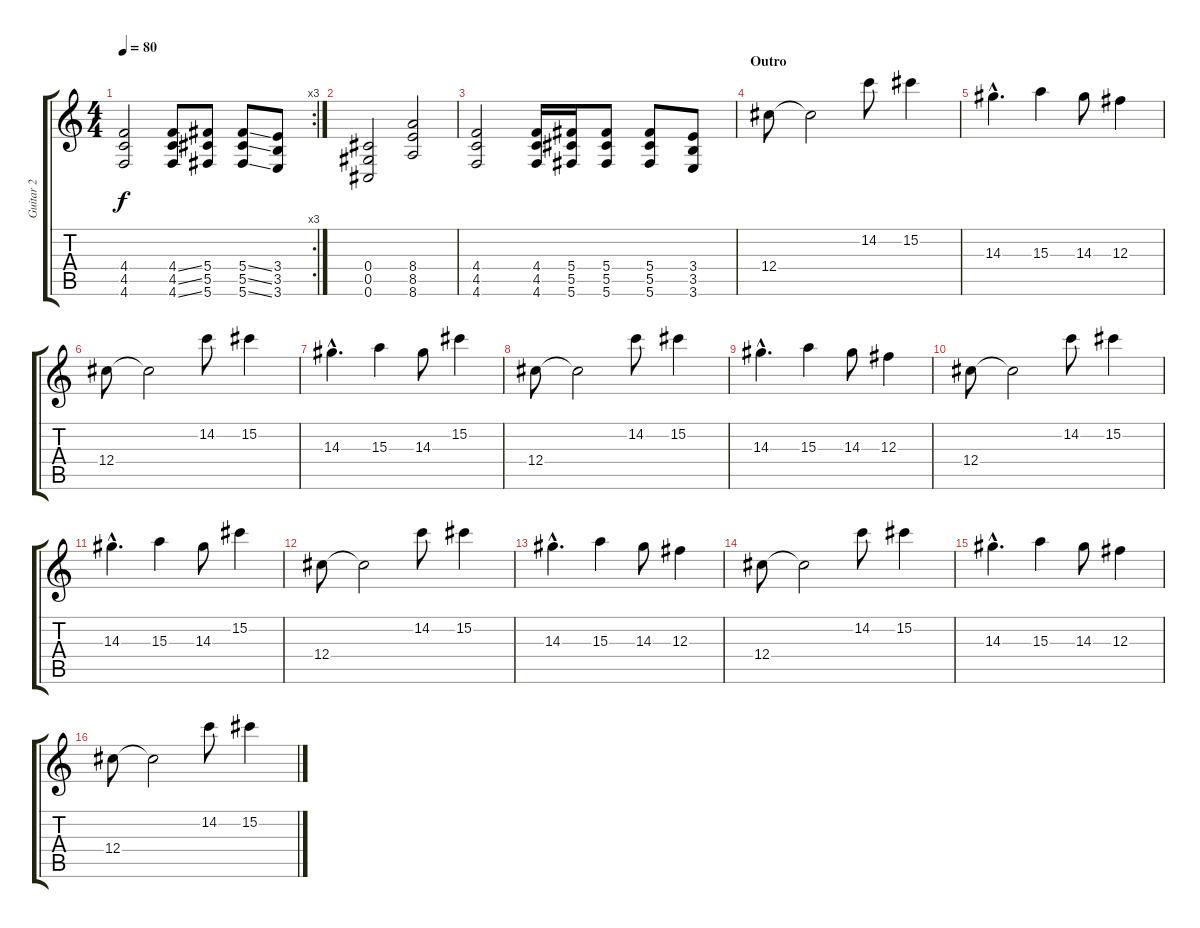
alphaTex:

\track ("Guitar 2" "Guitar 2") {instrument distortionguitar}
\staff {score tabs}
\tuning (Eb4 Bb3 Gb3 Db3 Ab2 Db2) {hide}
\rc 3
\ts (4 4)
\tempo 80
\clef g2
\ks c
(4.4 4.5 4.6).2{dy f} (4.4{ss} 4.5{ss} 4.6{ss}).8 (5.4 5.5 5.6).8 (5.4{ss} 5.5{ss} 5.6{ss}).8 (3.4 3.5 3.6).8 |
(0.4 0.5 0.6).2 (8.4 8.5 8.6).2 |
(4.4 4.5 4.6).2 (4.4 4.5 4.6).16 (5.4 5.5 5.6).16 (5.4 5.5 5.6).8 (5.4 5.5 5.6).8 (3.4 3.5 3.6).8 |
\section ("" "Outro")
12.4.8{volume 1} 12.4{t}.2{volume 13} 14.2.8 15.2.4 |
14.3{hac}.4{d} 15.3.4 14.3.8 12.3.4 |
12.4.8 12.4{t}.2 14.2.8 15.2.4 |
14.3{hac}.4{d} 15.3.4 14.3.8 15.2.4 |
12.4.8 12.4{t}.2 14.2.8 15.2.4 |
14.3{hac}.4{d} 15.3.4 14.3.8 12.3.4 |
12.4.8 12.4{t}.2 14.2.8 15.2.4 |
14.3{hac}.4{d} 15.3.4 14.3.8 15.2.4 |
12.4.8{volume 8} 12.4{t}.2 14.2.8 15.2.4{volume 4} |
14.3{hac}.4{d} 15.3.4 14.3.8 12.3.4 |
12.4.8 12.4{t}.2 14.2.8 15.2.4 |
14.3{hac}.4{d} 15.3.4 14.3.8 12.3.4 |
12.4.8{volume 0} 12.4{t}.2 14.2.8 15.2.4
